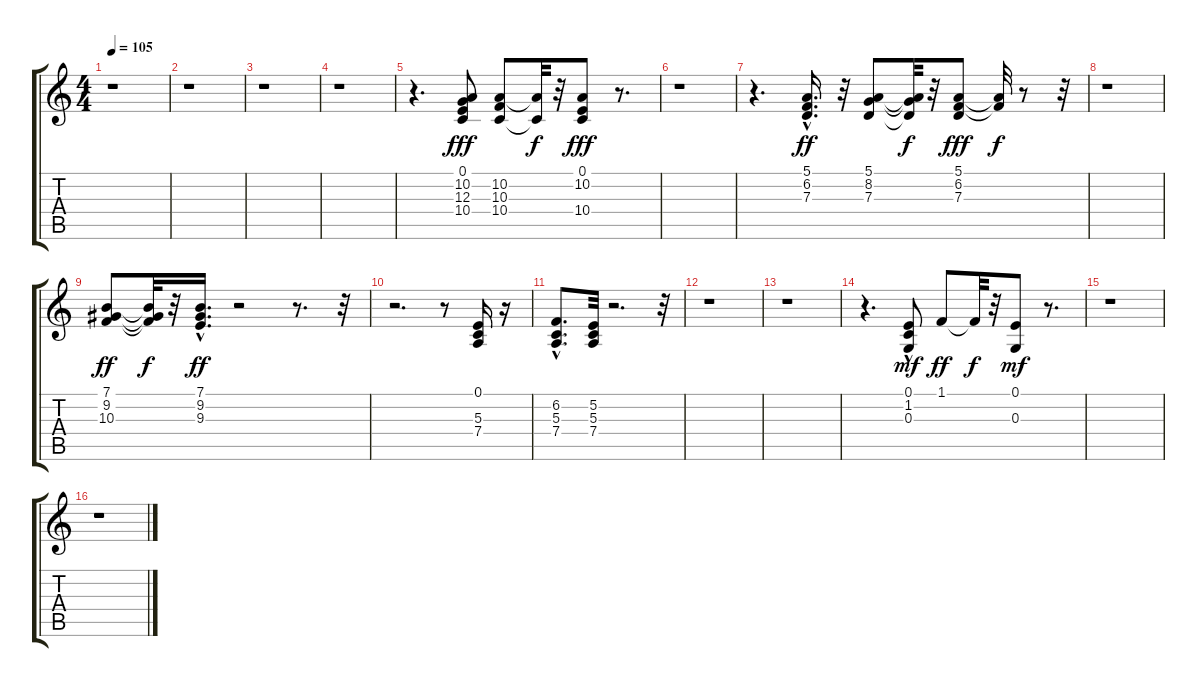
\track "" {instrument pad4choir}
\staff {score tabs}
\tuning (E4 B3 G3 D3 A2 E2) {hide}
\ts (4 4)
\tempo 105
\clef g2
\ks c
r.1{dy mf} |
r.1 |
r.1 |
r.1 |
r.4{d} (0.1 10.2 12.3 10.4).8{dy fff} (10.2 10.3 10.4).8 (10.2{t} 10.4{t}).32{dy f} r.32 (0.1 10.2 10.4).8{dy fff} r.8{d} |
r.1 |
r.4{d} (5.1{hac} 6.2{hac} 7.3{hac}).16{d dy ff} r.32 (5.1 8.2 7.3).8 (5.1{t} 8.2{t} 7.3{t}).32{dy f} r.32 (5.1 6.2 7.3).8{dy fff} (5.1{t} 6.2{t}).32{dy f} r.8 r.32 |
r.1 |
(7.1 9.2 10.3).8{dy ff} (7.1{t} 9.2{t} 10.3{t}).32{dy f} r.32 (7.1{hac} 9.2 9.3{hac}).16{d dy ff} r.2 r.8{d} r.32 |
r.2{d} r.8 (0.1 5.3 7.4).16 r.16 |
(6.2 5.3{hac} 7.4{hac}).8{d} (5.2 5.3 7.4).32 r.2{d} r.32 |
r.1 |
r.1 |
r.4{d} (0.1{hac} 1.2{hac} 0.3).8{dy mf} 1.1.8{dy ff} 1.1{t}.32{dy f} r.32 (0.1 0.3).8{dy mf} r.8{d} |
r.1 |
r.1
